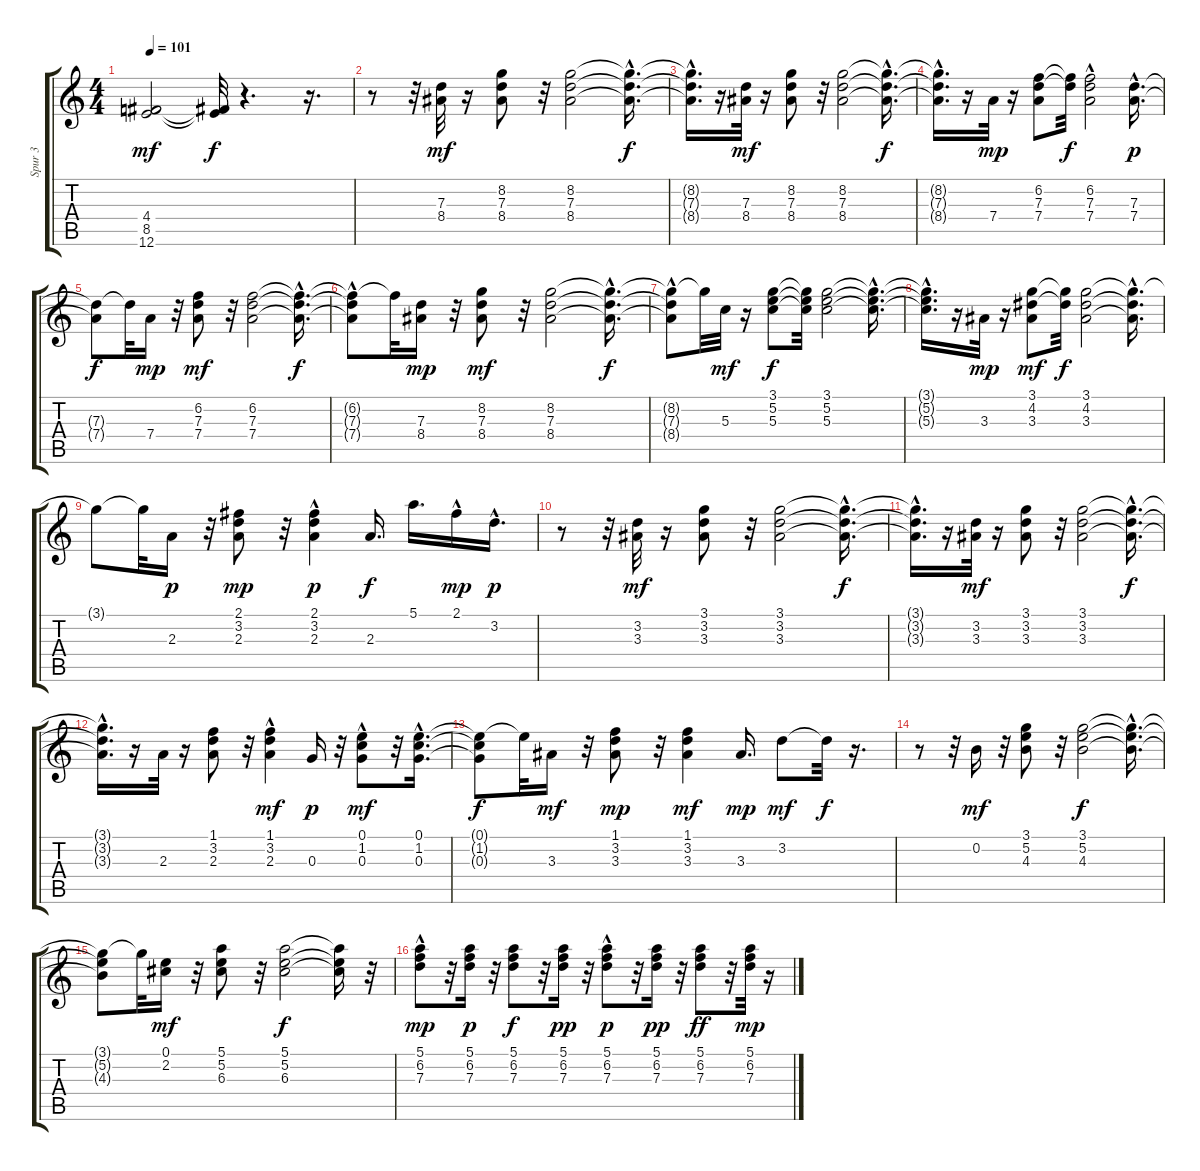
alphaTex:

\track ("Spur 3" "Spur 3") {instrument acousticguitarnylon}
\staff {score tabs}
\tuning (E4 B3 G3 D3 A2 E2) {hide}
\ts (4 4)
\tempo 101
\clef g2
\ks c
(4.4 8.5 12.6).2{dy mf} (4.4{t} 12.6{t}).32{dy f} r.4{d} r.16{d} |
r.8 r.32 (7.3 8.4).32{dy mf} r.16 (8.2 7.3 8.4).8 r.32 (8.2 7.3 8.4).2 (8.2{hac t} 7.3{hac t} 8.4{hac t}).16{d dy f} |
(8.2{hac t} 7.3{hac t} 8.4{t}).16{d} r.16 (7.3 8.4).32{dy mf} r.16 (8.2 7.3 8.4).8 r.32 (8.2 7.3 8.4).2 (8.2{hac t} 7.3{hac t} 8.4{hac t}).16{d dy f} |
(8.2{hac t} 7.3{hac t} 8.4{t}).16{d} r.16 7.4.32{dy mp} r.16 (6.2 7.3 7.4).8 (6.2{t} 7.3{t}).32{dy f} (6.2{hac} 7.3{hac} 7.4{hac}).2 (7.3{hac} 7.4{hac}).16{d dy p} |
(7.3{t} 7.4{t}).8{dy f} 7.3{t}.32 7.4.16{dy mp} r.32 (6.2 7.3 7.4).8{dy mf} r.32 (6.2 7.3 7.4).2 (6.2{hac t} 7.3{hac t} 7.4{hac t}).16{d dy f} |
(6.2{t} 7.3{hac t} 7.4{t}).8 6.2{t}.32 (7.3 8.4).16{dy mp} r.32 (8.2 7.3 8.4).8{dy mf} r.32 (8.2 7.3 8.4).2 (8.2{hac t} 7.3{hac t} 8.4{hac t}).16{d dy f} |
(8.2{t} 7.3{hac t} 8.4{t}).8 8.2{t}.32 5.3.32{dy mf} r.16 (3.1 5.2 5.3).8{dy f} (3.1{t} 5.2{t} 5.3{t}).32 (3.1 5.2 5.3).2 (3.1{hac t} 5.2{hac t} 5.3{hac t}).16{d} |
(3.1{hac t} 5.2{hac t} 5.3{t}).16{d} r.16 3.3.32{dy mp} r.16 (3.1 4.2 3.3).8{dy mf} (3.1{t} 4.2{t}).32{dy f} (3.1 4.2 3.3).2 (3.1{hac t} 4.2{hac t} 3.3{hac t}).16{d} |
3.1{t}.8 3.1{t}.32 2.3.16{dy p} r.32 (2.1 3.2 2.3).8{dy mp} r.32 (2.1{hac} 3.2{hac} 2.3{hac}).4{dy p} 2.3.16{d dy f} 5.1.16{d} 2.1{hac}.16{dy mp} 3.2{hac}.16{d dy p} |
r.8 r.32 (3.2 3.3).32{dy mf} r.16 (3.1 3.2 3.3).8 r.32 (3.1 3.2 3.3).2 (3.1{hac t} 3.2{hac t} 3.3{hac t}).16{d dy f} |
(3.1{hac t} 3.2{hac t} 3.3{t}).16{d} r.16 (3.2 3.3).32{dy mf} r.16 (3.1 3.2 3.3).8 r.32 (3.1 3.2 3.3).2 (3.1{hac t} 3.2{hac t} 3.3{hac t}).16{d dy f} |
(3.1{hac t} 3.2{hac t} 3.3{t}).16{d} r.16 2.3.32 r.16 (1.1 3.2 2.3).8 r.32 (1.1 3.2 2.3{hac}).4{dy mf} 0.3.16{dy p} r.32 (0.1 1.2 0.3{hac}).8{dy mf} r.32 (0.1{hac} 1.2{hac} 0.3{hac}).16{d} |
(0.1{t} 1.2{t} 0.3{t}).8{dy f} 0.1{t}.32 3.3.16{dy mf} r.32 (1.1 3.2 3.3).8{dy mp} r.32 (1.1 3.2 3.3).4{dy mf} 3.3.16{d dy mp} 3.2.8{dy mf} 3.2{t}.32{dy f} r.16{d} |
r.8 r.32 0.2.16{dy mf} r.32 (3.1 5.2 4.3).8 r.32 (3.1 5.2 4.3).2{dy f} (3.1{hac t} 5.2{hac t} 4.3{hac t}).16{d} |
(3.1{t} 5.2{t} 4.3{t}).8 3.1{t}.32 (0.1 2.2).16{dy mf} r.32 (5.1 5.2 6.3).8 r.32 (5.1 5.2 6.3).2{dy f} (5.1{t} 5.2{t} 6.3{t}).16 r.32 |
(5.1 6.2 7.3{hac}).8{dy mp} r.32 (5.1 6.2 7.3).16{dy p} r.32 (5.1 6.2 7.3).8{dy f} r.32 (5.1 6.2 7.3).16{dy pp} r.32 (5.1{hac} 6.2 7.3{hac}).8{dy p} r.32 (5.1 6.2 7.3).16{dy pp} r.32 (5.1 6.2 7.3).8{dy ff} r.32 (5.1 6.2 7.3).32{dy mp} r.16
